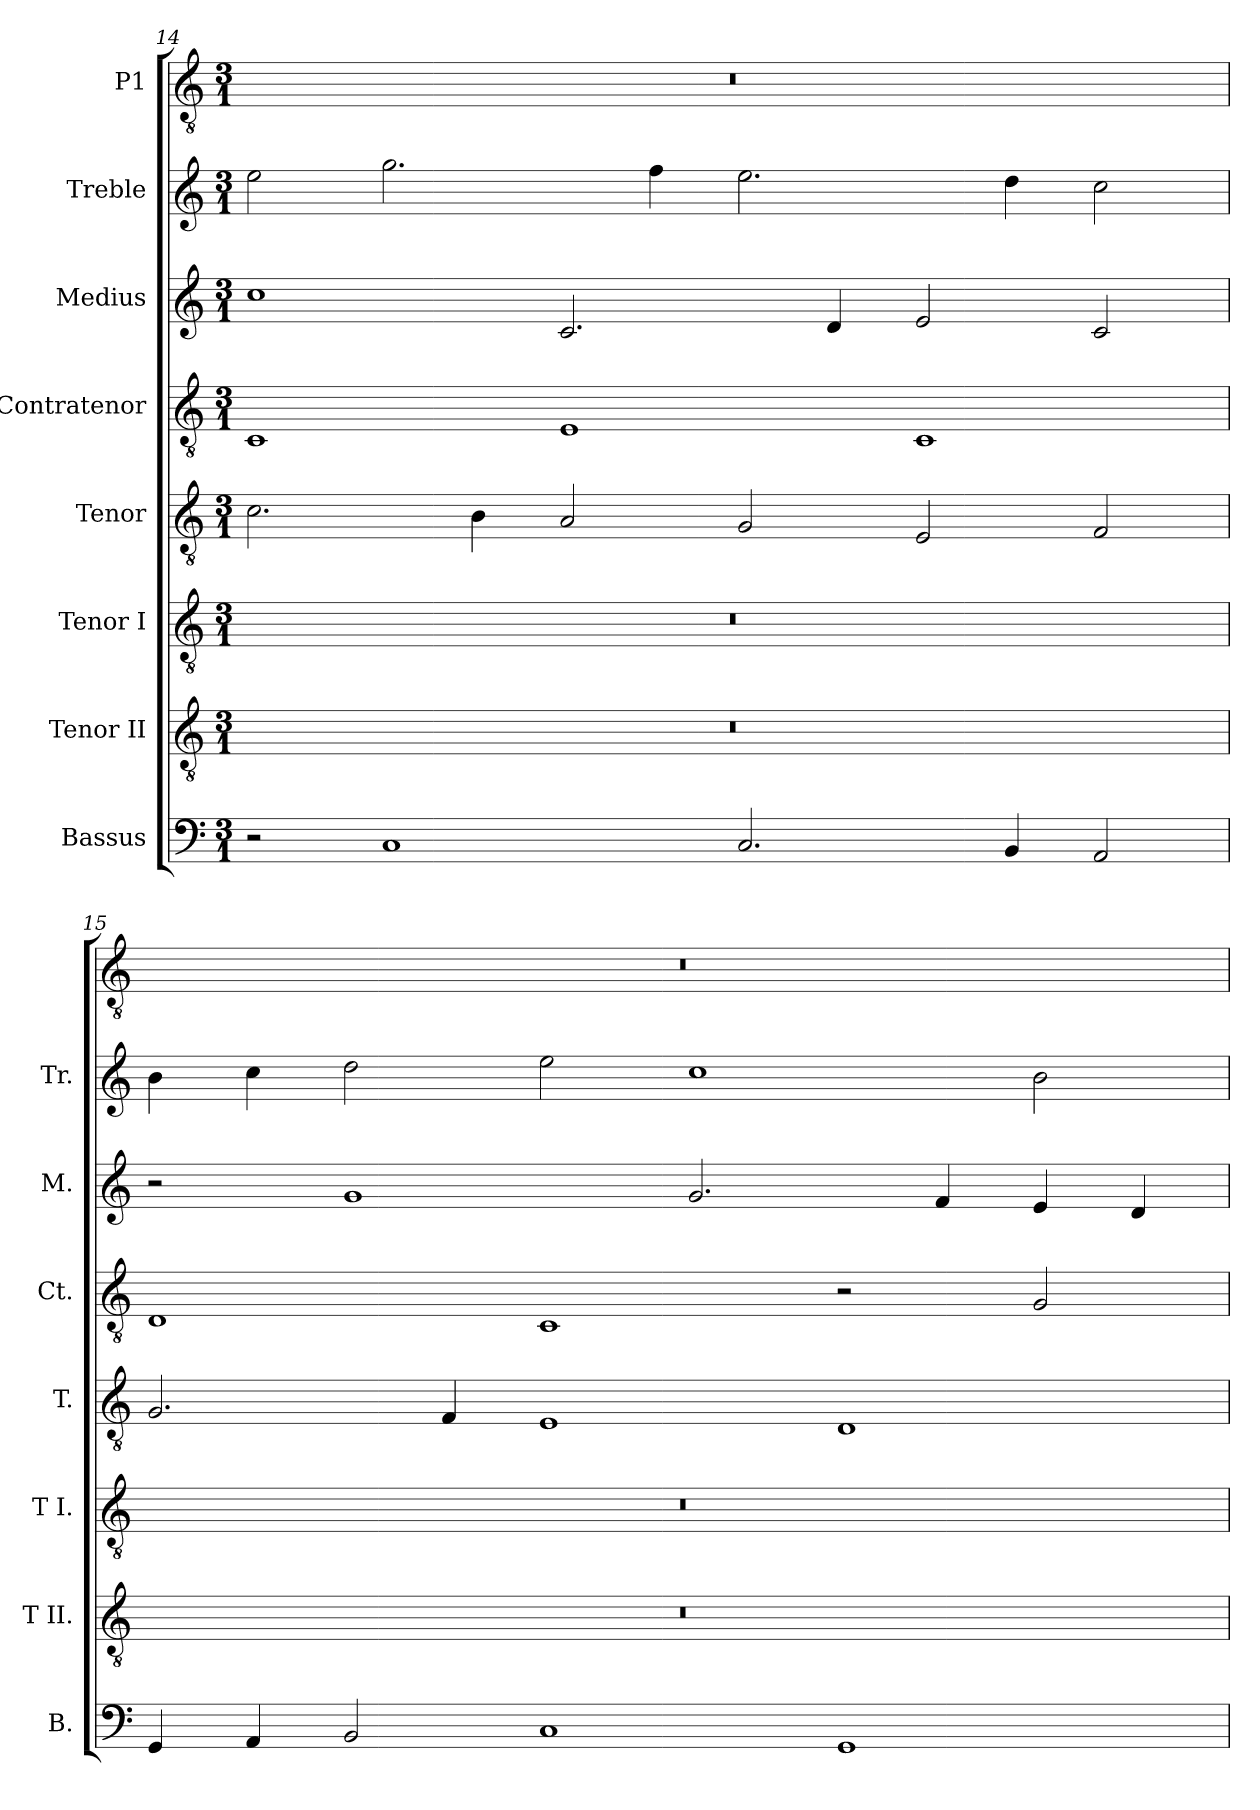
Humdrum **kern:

**kern	**kern	**kern	**kern	**kern	**kern	**kern	**kern
*part8	*part7	*part6	*part5	*part4	*part3	*part2	*part1
*staff8	*staff7	*staff6	*staff5	*staff4	*staff3	*staff2	*staff1
*I"Bassus	*I"Tenor II	*I"Tenor I	*I"Tenor	*I"Contratenor	*I"Medius	*I"Treble	*I"P1
*I'B.	*I'T II.	*I'T I.	*I'T.	*I'Ct.	*I'M.	*I'Tr.	*
*clefF4	*clefGv2	*clefGv2	*clefGv2	*clefGv2	*clefG2	*clefG2	*clefGv2
*	*ITrd7c12	*ITrd7c12	*ITrd7c12	*ITrd7c12	*	*	*ITrd7c12
*k[]	*k[]	*k[]	*k[]	*k[]	*k[]	*k[]	*k[]
*C:	*C:	*C:	*C:	*C:	*C:	*C:	*C:
*M3/1	*M3/1	*M3/1	*M3/1	*M3/1	*M3/1	*M3/1	*M3/1
=14	=14	=14	=14	=14	=14	=14	=14
!	!LO:N:vis=1	!LO:N:vis=1	!	!	!	!	!LO:N:vis=1
2r	0.r	0.r	2.Ci\	1CCi	1cci	2eei\	0.r
1Ci	.	.	.	.	.	2.ggi\	.
.	.	.	4BBi\	.	.	.	.
.	.	.	2AAi/	1EEi	2.ci/	.	.
.	.	.	.	.	.	4ffi\	.
2.Ci/	.	.	2GGi/	.	.	2.eei\	.
.	.	.	.	.	4di/	.	.
.	.	.	2EEi/	1CCi	2ei/	.	.
4BBi/	.	.	.	.	.	4ddi\	.
2AAi/	.	.	2FFi/	.	2ci/	2cci\	.
!!LO:PB:g=z
=15`	=15`	=15`	=15`	=15`	=15`	=15`	=15`
!	!LO:N:vis=1	!LO:N:vis=1	!	!	!	!	!LO:N:vis=1
4GGi/	0.r	0.r	2.GGi/	1DDi	2r	4bi\	0.r
4AAi/	.	.	.	.	.	4cci\	.
2BBi/	.	.	.	.	1gi	2ddi\	.
.	.	.	4FFi/	.	.	.	.
1Ci	.	.	1EEi	1CCi	.	2eei\	.
.	.	.	.	.	2.gi/	1cci	.
1GGi	.	.	1DDi	2r	.	.	.
.	.	.	.	.	4fi/	.	.
.	.	.	.	2GGi/	4ei/	2bi\	.
.	.	.	.	.	4di/	.	.
=`	=`	=`	=`	=`	=`	=`	=`
*-	*-	*-	*-	*-	*-	*-	*-
